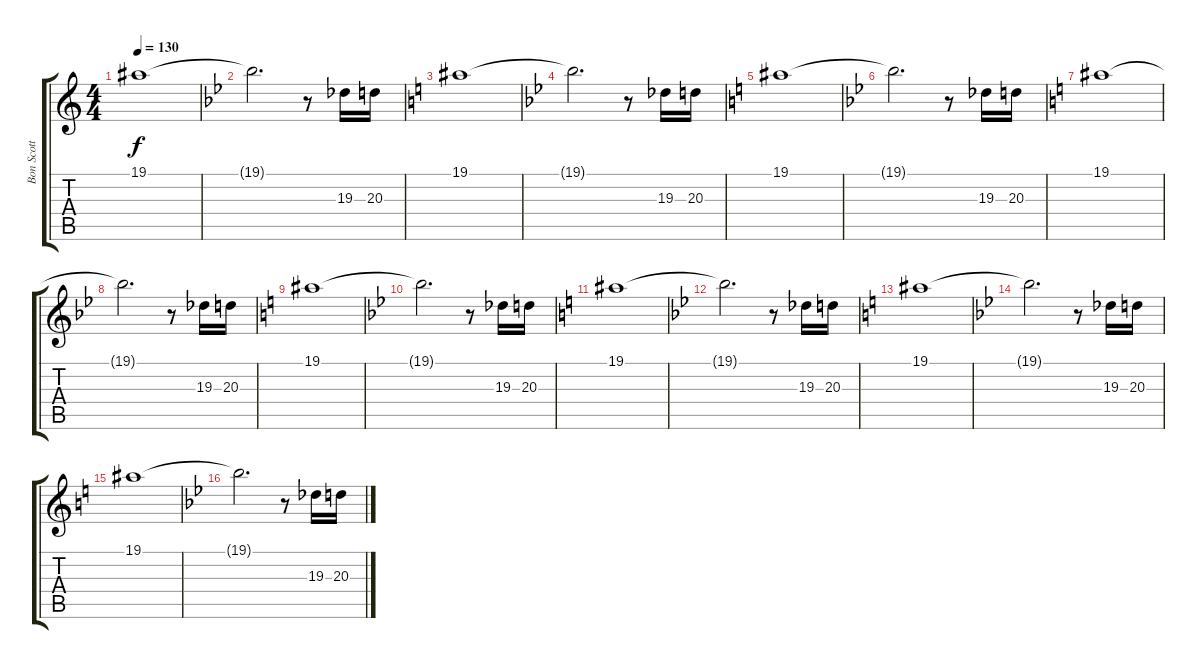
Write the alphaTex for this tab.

\track ("Bon Scott" "Bon Scott") {instrument bagpipe}
\staff {score tabs}
\tuning (Eb4 Bb3 Gb3 Db3 Ab2 Eb2) {hide}
\ts (4 4)
\tempo 130
\clef g2
\ks c
19.1.1{dy f} |
\ks bb
19.1{t}.2{d} r.8 19.3.16 20.3.16 |
\ks c
19.1.1 |
\ks bb
19.1{t}.2{d} r.8 19.3.16 20.3.16 |
\ks c
19.1.1 |
\ks bb
19.1{t}.2{d} r.8 19.3.16 20.3.16 |
\ks c
19.1.1 |
\ks bb
19.1{t}.2{d} r.8 19.3.16 20.3.16 |
\ks c
19.1.1 |
\ks bb
19.1{t}.2{d} r.8 19.3.16 20.3.16 |
\ks c
19.1.1 |
\ks bb
19.1{t}.2{d} r.8 19.3.16 20.3.16 |
\ks c
19.1.1 |
\ks bb
19.1{t}.2{d} r.8 19.3.16 20.3.16 |
\ks c
19.1.1 |
\ks bb
19.1{t}.2{d} r.8 19.3.16 20.3.16
